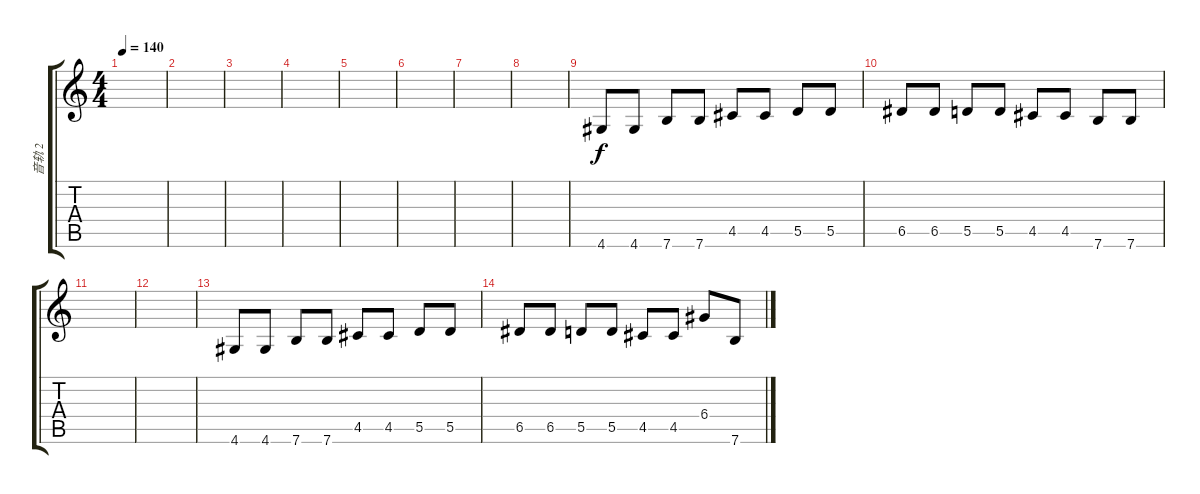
\track ("音轨 2" "音轨 2") {instrument overdrivenguitar}
\staff {score tabs}
\tuning (E4 B3 G3 D3 A2 E2) {hide}
\ts (4 4)
\tempo 140
\clef g2
\ks c
|
|
|
|
|
|
|
|
4.6.8 4.6.8 7.6.8 7.6.8 4.5.8 4.5.8 5.5.8 5.5.8 |
6.5.8 6.5.8 5.5.8 5.5.8 4.5.8 4.5.8 7.6.8 7.6.8 |
|
|
4.6.8 4.6.8 7.6.8 7.6.8 4.5.8 4.5.8 5.5.8 5.5.8 |
6.5.8 6.5.8 5.5.8 5.5.8 4.5.8 4.5.8 6.4.8 7.6.8
